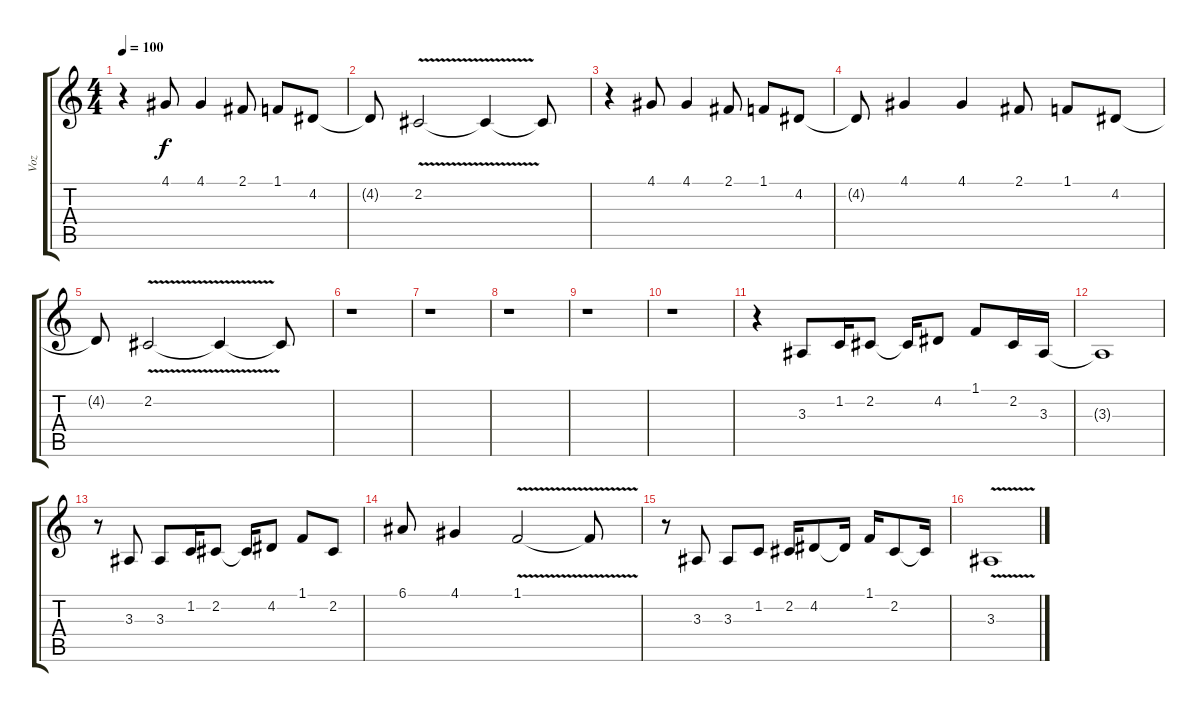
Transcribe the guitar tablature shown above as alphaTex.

\track ("Voz" "Voz") {instrument baritonesax}
\staff {score tabs}
\tuning (E4 B3 G3 D3 A2 E2) {hide}
\ts (4 4)
\tempo 100
\clef g2
\ks c
r.4{dy f} 4.1.8 4.1.4 2.1.8 1.1.8 4.2.8 |
4.2{t}.8 2.2{v}.2 2.2{t}.4 2.2{t}.8 |
r.4 4.1.8 4.1.4 2.1.8 1.1.8 4.2.8 |
4.2{t}.8 4.1.4 4.1.4 2.1.8 1.1.8 4.2.8 |
4.2{t}.8 2.2{v}.2 2.2{t}.4 2.2{t}.8 |
r.1 |
r.1 |
r.1 |
r.1 |
r.1 |
r.4 3.3.8 1.2.16 2.2.8 2.2{t}.16 4.2.8 1.1.8 2.2.16 3.3.16 |
3.3{t}.1 |
r.8 3.3.8 3.3.8 1.2.16 2.2.8 2.2{t}.16 4.2.8 1.1.8 2.2.8 |
6.1.8 4.1.4 1.1{v}.2 1.1{t}.8 |
r.8 3.3.8 3.3.8 1.2.8 2.2.16 4.2.8 4.2{t}.16 1.1.16 2.2.8 2.2{t}.16 |
3.3{v}.1
